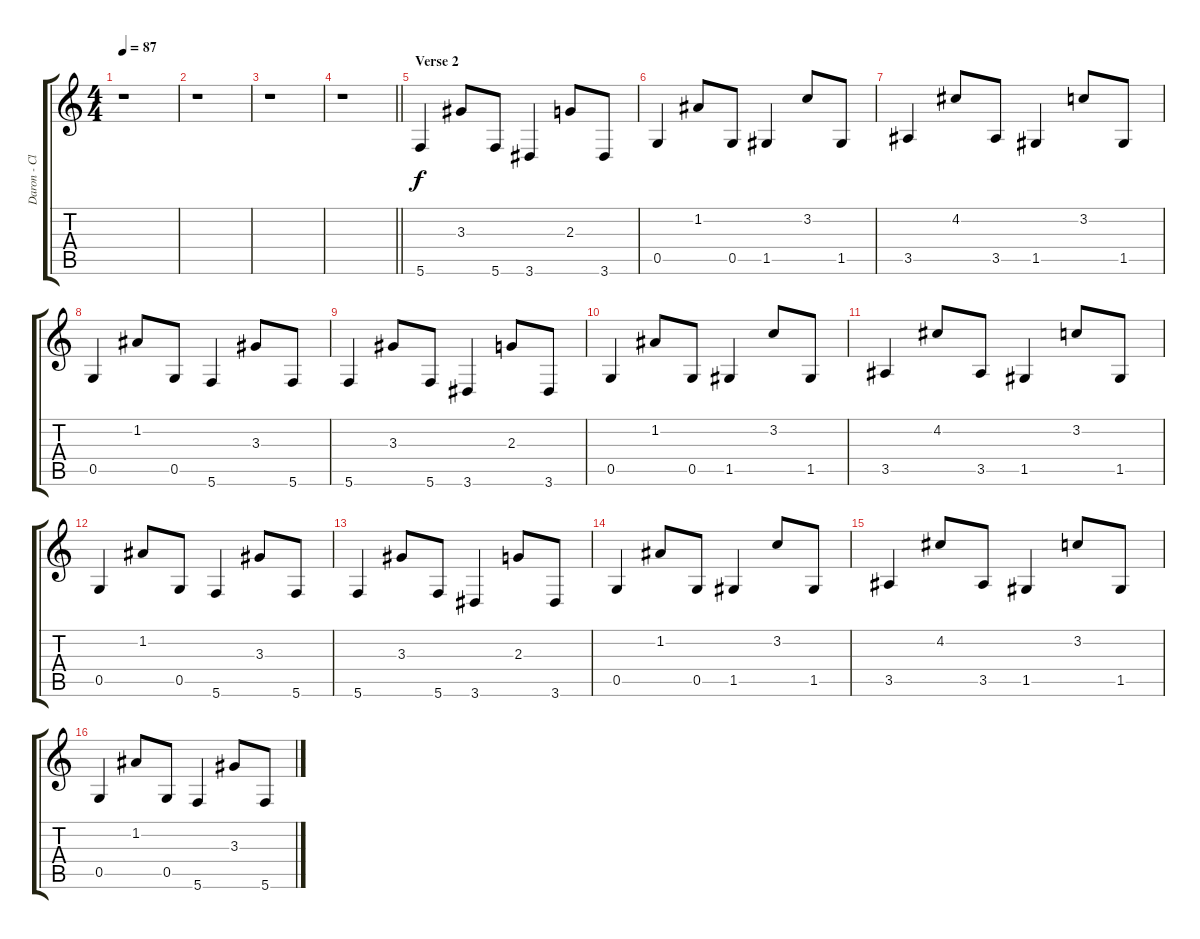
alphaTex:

\track ("Daron - Clean" "Daron - Cl") {instrument electricguitarclean}
\staff {score tabs}
\tuning (D4 A3 F3 C3 G2 C2) {hide}
\ts (4 4)
\tempo 87
\clef g2
\ks c
r.1{dy f} |
r.1 |
r.1 |
\barLineRight lightlight
r.1 |
\section ("" "Verse 2")
5.6.4 3.3.8 5.6.8 3.6.4 2.3.8 3.6.8 |
0.5.4 1.2.8 0.5.8 1.5.4 3.2.8 1.5.8 |
3.5.4 4.2.8 3.5.8 1.5.4 3.2.8 1.5.8 |
0.5.4 1.2.8 0.5.8 5.6.4 3.3.8 5.6.8 |
5.6.4 3.3.8 5.6.8 3.6.4 2.3.8 3.6.8 |
0.5.4 1.2.8 0.5.8 1.5.4 3.2.8 1.5.8 |
3.5.4 4.2.8 3.5.8 1.5.4 3.2.8 1.5.8 |
0.5.4 1.2.8 0.5.8 5.6.4 3.3.8 5.6.8 |
5.6.4 3.3.8 5.6.8 3.6.4 2.3.8 3.6.8 |
0.5.4 1.2.8 0.5.8 1.5.4 3.2.8 1.5.8 |
3.5.4 4.2.8 3.5.8 1.5.4 3.2.8 1.5.8 |
0.5.4 1.2.8 0.5.8 5.6.4 3.3.8 5.6.8
